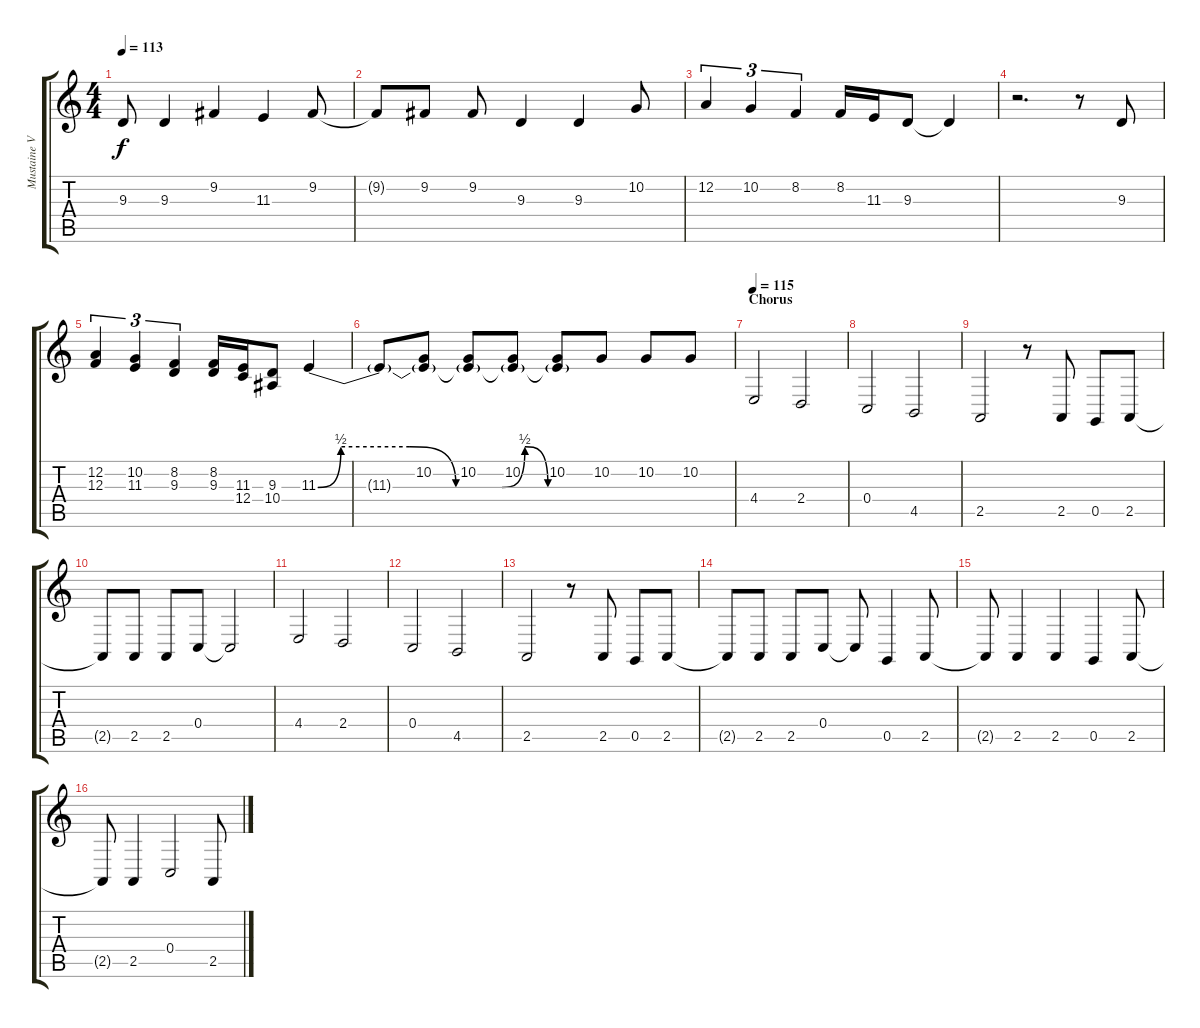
\track ("Mustaine Voice / Backup Guitar" "Mustaine V") {instrument tenorsax}
\staff {score tabs}
\tuning (D4 A3 F3 C3 G2 D2) {hide}
\ts (4 4)
\tempo 113
\clef g2
\ks c
9.3{t}.8{dy f instrument tenorsax} 9.3.4 9.2.4 11.3.4 9.2.8 |
9.2{t}.8 9.2.8 9.2.8 9.3.4 9.3.4 10.2.8 |
12.2.4{tu (3 2)} 10.2.4{tu (3 2)} 8.2.4{tu (3 2)} 8.2.16 11.3.16 9.3.8 9.3{t}.4 |
r.2{d} r.8 9.3.8 |
(12.2 12.3).4{tu (3 2)} (10.2 11.3).4{tu (3 2)} (8.2 9.3).4{tu (3 2)} (8.2 9.3).16 (11.3 12.4).16 (9.3 10.4).8 11.3{be (custom 0 0 5 2 20 2 30 0 40 0 45 2 50 0 60 0)}.4 |
11.3{t}.8 (10.2 11.3{t}).8{instrument overdrivenguitar} (10.2 11.3{t}).8 (10.2 11.3{t}).8 (10.2 11.3{t}).8 10.2.8 10.2.8 10.2.8 |
\section ("" "Chorus")
\tempo 115
4.4.2{instrument tenorsax} 2.4.2 |
0.4.2 4.5.2 |
2.5.2 r.8 2.5.8 0.5.8 2.5.8 |
2.5{t}.8 2.5.8 2.5.8 0.4.8 0.4{t}.2 |
4.4.2 2.4.2 |
0.4.2 4.5.2 |
2.5.2 r.8 2.5.8 0.5.8 2.5.8 |
2.5{t}.8 2.5.8 2.5.8 0.4.8 0.4{t}.8 0.5.4 2.5.8 |
2.5{t}.8 2.5.4 2.5.4 0.5.4 2.5.8 |
2.5{t}.8 2.5.4 0.4.2 2.5.8
